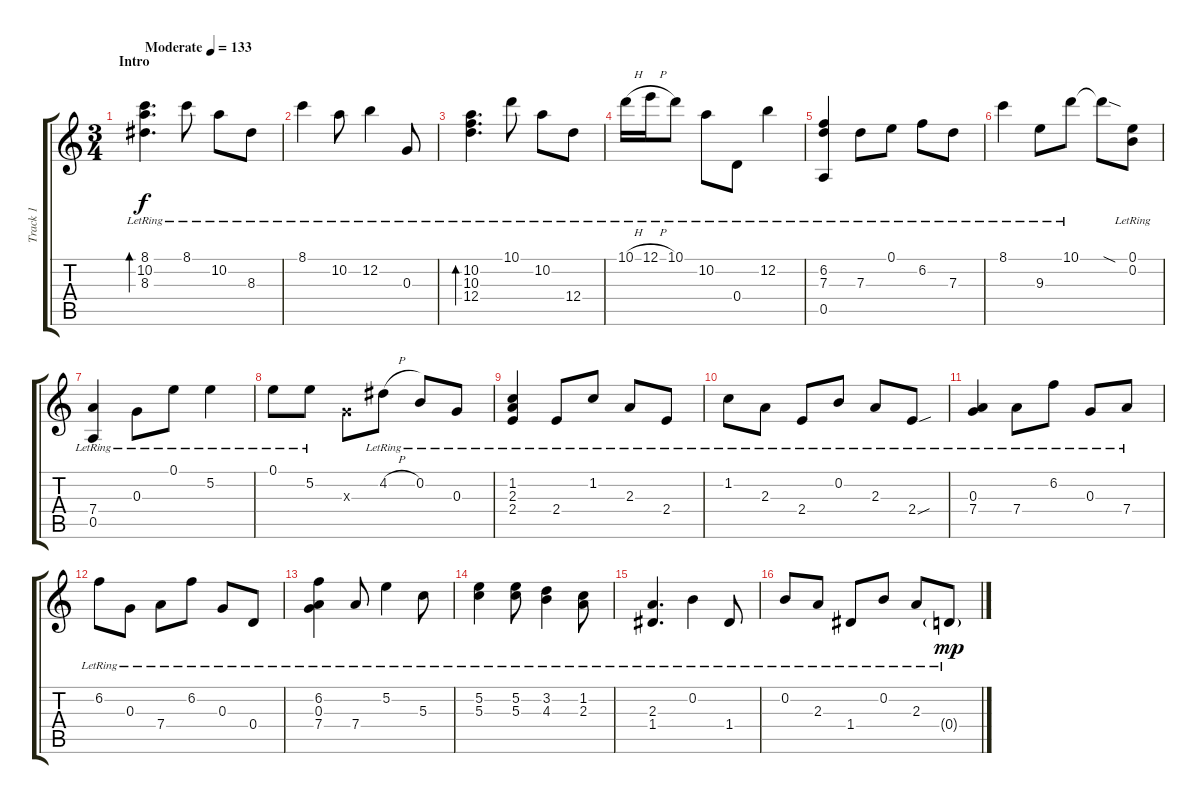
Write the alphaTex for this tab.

\track ("Track 1" "Track 1") {instrument distortionguitar}
\staff {score tabs}
\tuning (E4 B3 G3 D3 A2 E2) {hide}
\ts (3 4)
\section ("" "Intro")
\tempo (133 "Moderate")
\clef g2
\ks c
(8.1{lr} 10.2{lr} 8.3{lr}).4{d bd 240 dy f instrument distortionguitar} 8.1{lr}.8 10.2{lr}.8 8.3{lr}.8 |
8.1{lr}.4 10.2{lr}.8 12.2{lr}.4 0.3{lr}.8 |
(10.2{lr} 10.3{lr} 12.4{lr}).4{d bd 240} 10.1{lr}.8 10.2{lr}.8 12.4{lr}.8 |
10.1{h lr}.16 12.1{h lr}.16 10.1{lr}.8 10.2{lr}.8 0.4{lr}.8 12.2{lr}.4 |
(6.2{lr} 7.3{lr} 0.5{lr}).4 7.3{lr}.8 0.1{lr}.8 6.2{lr}.8 7.3{lr}.8 |
8.1{lr}.4 9.3{lr}.8 10.1{lr}.8 10.1{sod t}.8 (0.1{lr} 0.2{lr}).8 |
(7.4{lr} 0.5{lr}).4 0.3{lr}.8 0.1{lr}.8 5.2{lr}.4 |
0.1{lr}.8 5.2{lr}.8 0.3{x}.8 4.2{h lr}.8 0.2{lr}.8 0.3{lr}.8 |
(1.2{lr} 2.3{lr} 2.4{lr}).4 2.4{lr}.8 1.2{lr}.8 2.3{lr}.8 2.4{lr}.8 |
1.2{lr}.8 2.3{lr}.8 2.4{lr}.8 0.2{lr}.8 2.3{lr}.8 2.4{sou lr}.8 |
(0.3{lr} 7.4{lr}).4 7.4{lr}.8 6.2{lr}.8 0.3{lr}.8 7.4{lr}.8 |
6.2{lr}.8 0.3{lr}.8 7.4{lr}.8 6.2{lr}.8 0.3{lr}.8 0.4{lr}.8 |
(6.2{lr} 0.3{lr} 7.4{lr}).4 7.4{lr}.8 5.2{lr}.4 5.3{lr}.8 |
(5.2{lr} 5.3{lr}).4 (5.2{lr} 5.3{lr}).8 (3.2{lr} 4.3{lr}).4 (1.2{lr} 2.3{lr}).8 |
(2.3{lr} 1.4{lr}).4{d} 0.2{lr}.4 1.4{lr}.8 |
0.2{lr}.8 2.3{lr}.8 1.4{lr}.8 0.2{lr}.8 2.3{lr}.8 0.4{g lr}.8{dy mp}
